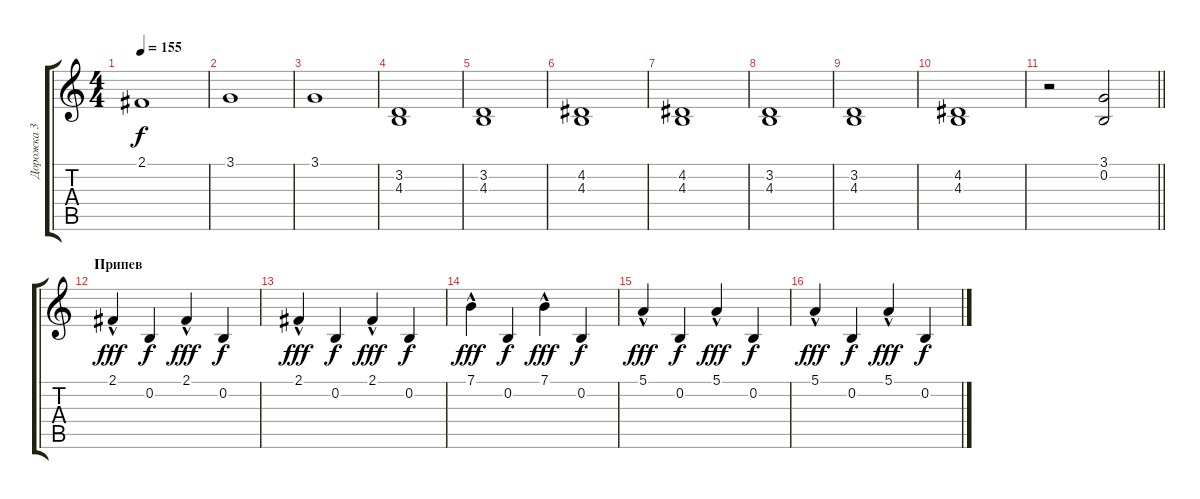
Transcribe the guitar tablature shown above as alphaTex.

\track ("Дорожка 3" "Дорожка 3") {instrument acousticgrandpiano}
\staff {score tabs}
\tuning (E4 B3 G3 D3 A2 E2) {hide}
\ts (4 4)
\tempo 155
\clef g2
\ks c
2.1.1{dy f} |
3.1.1 |
3.1.1 |
(3.2 4.3).1 |
(3.2 4.3).1 |
(4.2 4.3).1 |
(4.2 4.3).1 |
(3.2 4.3).1 |
(3.2 4.3).1 |
(4.2 4.3).1 |
\barLineRight lightlight
r.2 (3.1 0.2).2 |
\section ("" "Припев")
2.1{hac}.4{dy fff} 0.2.4{dy f} 2.1{hac}.4{dy fff} 0.2.4{dy f} |
2.1{hac}.4{dy fff} 0.2.4{dy f} 2.1{hac}.4{dy fff} 0.2.4{dy f} |
7.1{hac}.4{dy fff} 0.2.4{dy f} 7.1{hac}.4{dy fff} 0.2.4{dy f} |
5.1{hac}.4{dy fff} 0.2.4{dy f} 5.1{hac}.4{dy fff} 0.2.4{dy f} |
5.1{hac}.4{dy fff} 0.2.4{dy f} 5.1{hac}.4{dy fff} 0.2.4{dy f}
